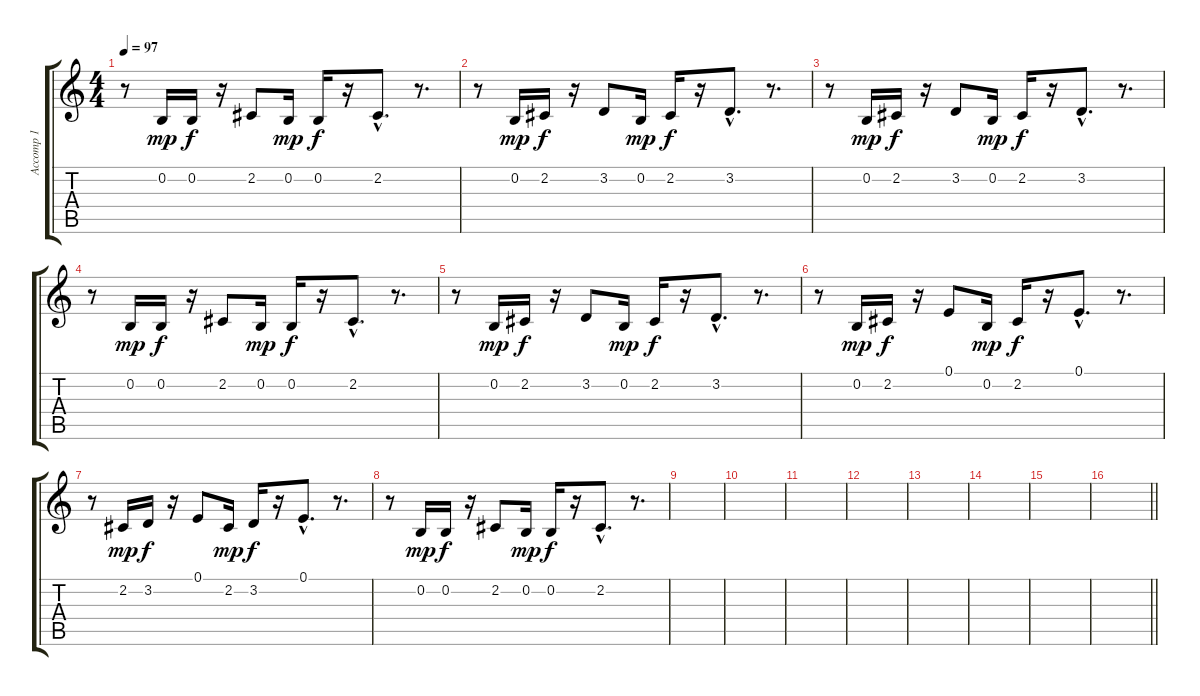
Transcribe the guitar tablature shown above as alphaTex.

\track ("Accomp 1" "Accomp 1") {instrument flute}
\staff {score tabs}
\tuning (E4 B3 G3 D3 A2 E2) {hide}
\ts (4 4)
\tempo 97
\clef g2
\ks c
r.8{dy f} 0.2.16{dy mp} 0.2.16{dy f} r.16 2.2.8 0.2.16{dy mp} 0.2.16{dy f} r.16 2.2{hac}.8{d} r.8{d} |
r.8 0.2.16{dy mp} 2.2.16{dy f} r.16 3.2.8 0.2.16{dy mp} 2.2.16{dy f} r.16 3.2{hac}.8{d} r.8{d} |
r.8 0.2.16{dy mp} 2.2.16{dy f} r.16 3.2.8 0.2.16{dy mp} 2.2.16{dy f} r.16 3.2{hac}.8{d} r.8{d} |
r.8 0.2.16{dy mp} 0.2.16{dy f} r.16 2.2.8 0.2.16{dy mp} 0.2.16{dy f} r.16 2.2{hac}.8{d} r.8{d} |
r.8 0.2.16{dy mp} 2.2.16{dy f} r.16 3.2.8 0.2.16{dy mp} 2.2.16{dy f} r.16 3.2{hac}.8{d} r.8{d} |
r.8 0.2.16{dy mp} 2.2.16{dy f} r.16 0.1.8 0.2.16{dy mp} 2.2.16{dy f} r.16 0.1{hac}.8{d} r.8{d} |
r.8 2.2.16{dy mp} 3.2.16{dy f} r.16 0.1.8 2.2.16{dy mp} 3.2.16{dy f} r.16 0.1{hac}.8{d} r.8{d} |
r.8 0.2.16{dy mp} 0.2.16{dy f} r.16 2.2.8 0.2.16{dy mp} 0.2.16{dy f} r.16 2.2{hac}.8{d} r.8{d} |
|
|
|
|
|
|
|
\barLineRight lightlight
